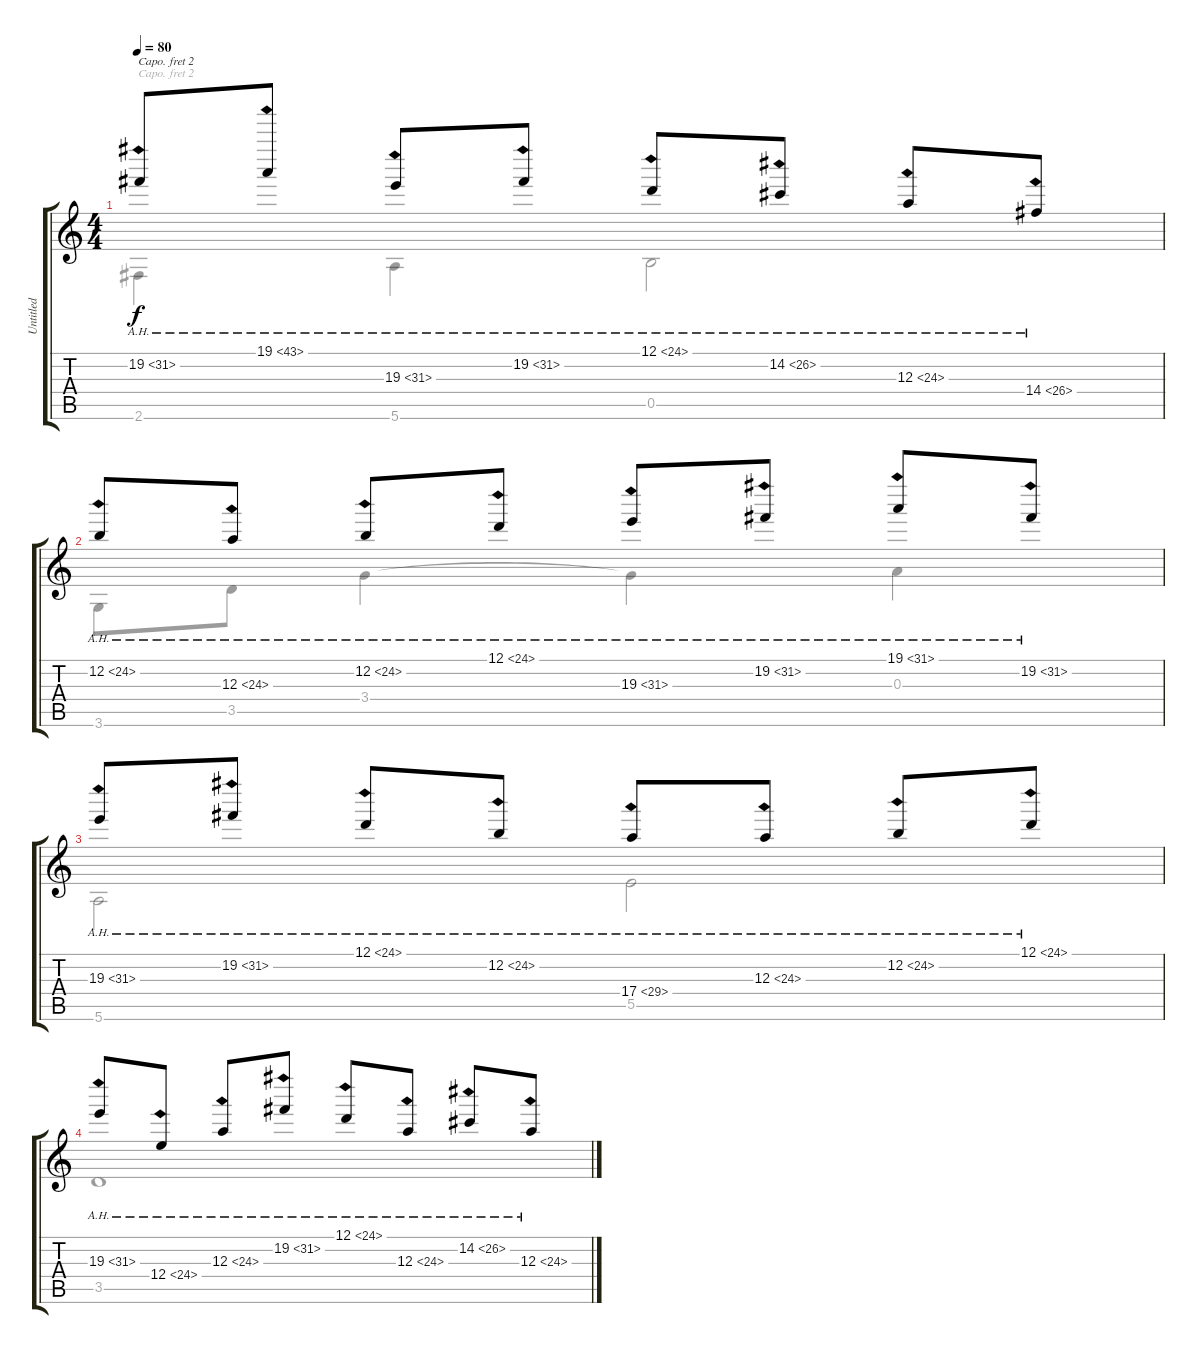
\track ("Untitled" "Untitled") {instrument acousticguitarnylon}
\staff {score tabs}
\capo 2
\tuning (C4 A3 G3 D3 A2 D2) {hide}
\voice
\ts (4 4)
\tempo 80
\clef g2
\ks c
19.2{ah 12}.8{dy f} 19.1{ah 24}.8 19.3{ah 12}.8 19.2{ah 12}.8 12.1{ah 12}.8 14.2{ah 12}.8 12.3{ah 12}.8 14.4{ah 12}.8 |
12.2{ah 12}.8 12.3{ah 12}.8 12.2{ah 12}.8 12.1{ah 12}.8 19.3{ah 12}.8 19.2{ah 12}.8 19.1{ah 12}.8 19.2{ah 12}.8 |
19.3{ah 12}.8 19.2{ah 12}.8 12.1{ah 12}.8 12.2{ah 12}.8 17.4{ah 12}.8 12.3{ah 12}.8 12.2{ah 12}.8 12.1{ah 12}.8 |
19.3{ah 12}.8 12.4{ah 12}.8 12.3{ah 12}.8 19.2{ah 12}.8 12.1{ah 12}.8 12.3{ah 12}.8 14.2{ah 12}.8 12.3{ah 12}.8
\voice
\clef g2
\ottava regular
\simile none
\ks c
2.6.4{dy f} 5.6.4 0.5.2 |
3.6.8 3.5.8 3.4.4 3.4{t}.4 0.3.4 |
5.6.2 5.5.2 |
3.5.1
